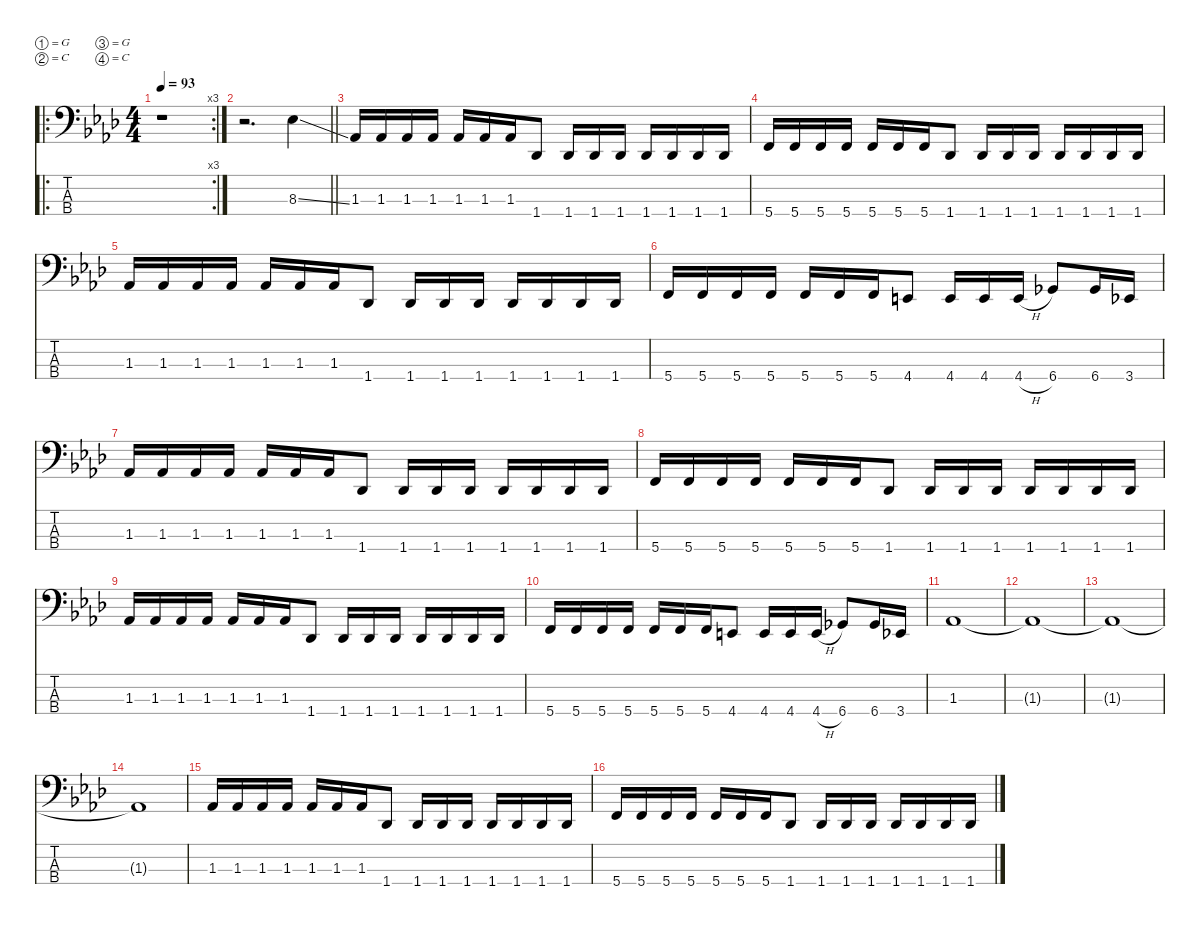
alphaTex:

\defaultSystemsLayout 4
\hideDynamics
\bracketExtendMode nobrackets
\singleTrackTrackNamePolicy hidden
\multiTrackTrackNamePolicy hidden
\firstSystemTrackNameMode fullname
\firstSystemTrackNameOrientation horizontal
\otherSystemsTrackNameOrientation horizontal
\track ("Bass" "fl.bs.") {instrument fretlessbass}
\staff {score tabs}
\tuning (G2 C2 G1 C1)
\ro
\rc 3
\ts (4 4)
\beaming (8 2 2 2 2)
\tempo 93
\clef f4
\ks ab
r.1{dy f instrument fretlessbass beam Down} |
\barLineRight lightlight
r.2{d beam Down} 8.3{ss acc b}.4{beam Down} |
1.3{acc b}.16{beam Up} 1.3{acc b}.16{beam Up} 1.3{acc b}.16{beam Up} 1.3{acc b}.16{beam Up} 1.3{acc b}.16{beam Up} 1.3{acc b}.16{beam Up} 1.3{acc b}.16{beam Up} 1.4{acc b}.8{beam Up} 1.4{acc b}.16{beam Up} 1.4{acc b}.16{beam Up} 1.4{acc b}.16{beam Up} 1.4{acc b}.16{beam Up} 1.4{acc b}.16{beam Up} 1.4{acc b}.16{beam Up} 1.4{acc b}.16{beam Up} |
5.4{acc forcenatural}.16{beam Up} 5.4{acc forcenatural}.16{beam Up} 5.4{acc forcenatural}.16{beam Up} 5.4{acc forcenatural}.16{beam Up} 5.4{acc forcenatural}.16{beam Up} 5.4{acc forcenatural}.16{beam Up} 5.4{acc forcenatural}.16{beam Up} 1.4{acc b}.8{beam Up} 1.4{acc b}.16{beam Up} 1.4{acc b}.16{beam Up} 1.4{acc b}.16{beam Up} 1.4{acc b}.16{beam Up} 1.4{acc b}.16{beam Up} 1.4{acc b}.16{beam Up} 1.4{acc b}.16{beam Up} |
1.3{acc b}.16{beam Up} 1.3{acc b}.16{beam Up} 1.3{acc b}.16{beam Up} 1.3{acc b}.16{beam Up} 1.3{acc b}.16{beam Up} 1.3{acc b}.16{beam Up} 1.3{acc b}.16{beam Up} 1.4{acc b}.8{beam Up} 1.4{acc b}.16{beam Up} 1.4{acc b}.16{beam Up} 1.4{acc b}.16{beam Up} 1.4{acc b}.16{beam Up} 1.4{acc b}.16{beam Up} 1.4{acc b}.16{beam Up} 1.4{acc b}.16{beam Up} |
5.4{acc forcenatural}.16{beam Up} 5.4{acc forcenatural}.16{beam Up} 5.4{acc forcenatural}.16{beam Up} 5.4{acc forcenatural}.16{beam Up} 5.4{acc forcenatural}.16{beam Up} 5.4{acc forcenatural}.16{beam Up} 5.4{acc forcenatural}.16{beam Up} 4.4{acc forcenatural}.8{beam Up} 4.4{acc forcenatural}.16{beam Up} 4.4{acc forcenatural}.16{beam Up} 4.4{h acc forcenatural}.16{beam Up} 6.4{acc b}.8{beam Up} 6.4{acc b}.16{beam Up} 3.4{acc b}.16{beam Up} |
1.3{acc b}.16{beam Up} 1.3{acc b}.16{beam Up} 1.3{acc b}.16{beam Up} 1.3{acc b}.16{beam Up} 1.3{acc b}.16{beam Up} 1.3{acc b}.16{beam Up} 1.3{acc b}.16{beam Up} 1.4{acc b}.8{beam Up} 1.4{acc b}.16{beam Up} 1.4{acc b}.16{beam Up} 1.4{acc b}.16{beam Up} 1.4{acc b}.16{beam Up} 1.4{acc b}.16{beam Up} 1.4{acc b}.16{beam Up} 1.4{acc b}.16{beam Up} |
5.4{acc forcenatural}.16{beam Up} 5.4{acc forcenatural}.16{beam Up} 5.4{acc forcenatural}.16{beam Up} 5.4{acc forcenatural}.16{beam Up} 5.4{acc forcenatural}.16{beam Up} 5.4{acc forcenatural}.16{beam Up} 5.4{acc forcenatural}.16{beam Up} 1.4{acc b}.8{beam Up} 1.4{acc b}.16{beam Up} 1.4{acc b}.16{beam Up} 1.4{acc b}.16{beam Up} 1.4{acc b}.16{beam Up} 1.4{acc b}.16{beam Up} 1.4{acc b}.16{beam Up} 1.4{acc b}.16{beam Up} |
1.3{acc b}.16{beam Up} 1.3{acc b}.16{beam Up} 1.3{acc b}.16{beam Up} 1.3{acc b}.16{beam Up} 1.3{acc b}.16{beam Up} 1.3{acc b}.16{beam Up} 1.3{acc b}.16{beam Up} 1.4{acc b}.8{beam Up} 1.4{acc b}.16{beam Up} 1.4{acc b}.16{beam Up} 1.4{acc b}.16{beam Up} 1.4{acc b}.16{beam Up} 1.4{acc b}.16{beam Up} 1.4{acc b}.16{beam Up} 1.4{acc b}.16{beam Up} |
5.4{acc forcenatural}.16{beam Up} 5.4{acc forcenatural}.16{beam Up} 5.4{acc forcenatural}.16{beam Up} 5.4{acc forcenatural}.16{beam Up} 5.4{acc forcenatural}.16{beam Up} 5.4{acc forcenatural}.16{beam Up} 5.4{acc forcenatural}.16{beam Up} 4.4{acc forcenatural}.8{beam Up} 4.4{acc forcenatural}.16{beam Up} 4.4{acc forcenatural}.16{beam Up} 4.4{h acc forcenatural}.16{beam Up} 6.4{acc b}.8{beam Up} 6.4{acc b}.16{beam Up} 3.4{acc b}.16{beam Up} |
1.3{acc b}.1{beam Up} |
1.3{t acc b}.1{beam Up} |
1.3{t acc b}.1{beam Up} |
1.3{t acc b}.1{beam Up} |
1.3{acc b}.16{beam Up} 1.3{acc b}.16{beam Up} 1.3{acc b}.16{beam Up} 1.3{acc b}.16{beam Up} 1.3{acc b}.16{beam Up} 1.3{acc b}.16{beam Up} 1.3{acc b}.16{beam Up} 1.4{acc b}.8{beam Up} 1.4{acc b}.16{beam Up} 1.4{acc b}.16{beam Up} 1.4{acc b}.16{beam Up} 1.4{acc b}.16{beam Up} 1.4{acc b}.16{beam Up} 1.4{acc b}.16{beam Up} 1.4{acc b}.16{beam Up} |
5.4{acc forcenatural}.16{beam Up} 5.4{acc forcenatural}.16{beam Up} 5.4{acc forcenatural}.16{beam Up} 5.4{acc forcenatural}.16{beam Up} 5.4{acc forcenatural}.16{beam Up} 5.4{acc forcenatural}.16{beam Up} 5.4{acc forcenatural}.16{beam Up} 1.4{acc b}.8{beam Up} 1.4{acc b}.16{beam Up} 1.4{acc b}.16{beam Up} 1.4{acc b}.16{beam Up} 1.4{acc b}.16{beam Up} 1.4{acc b}.16{beam Up} 1.4{acc b}.16{beam Up} 1.4{acc b}.16{beam Up}
